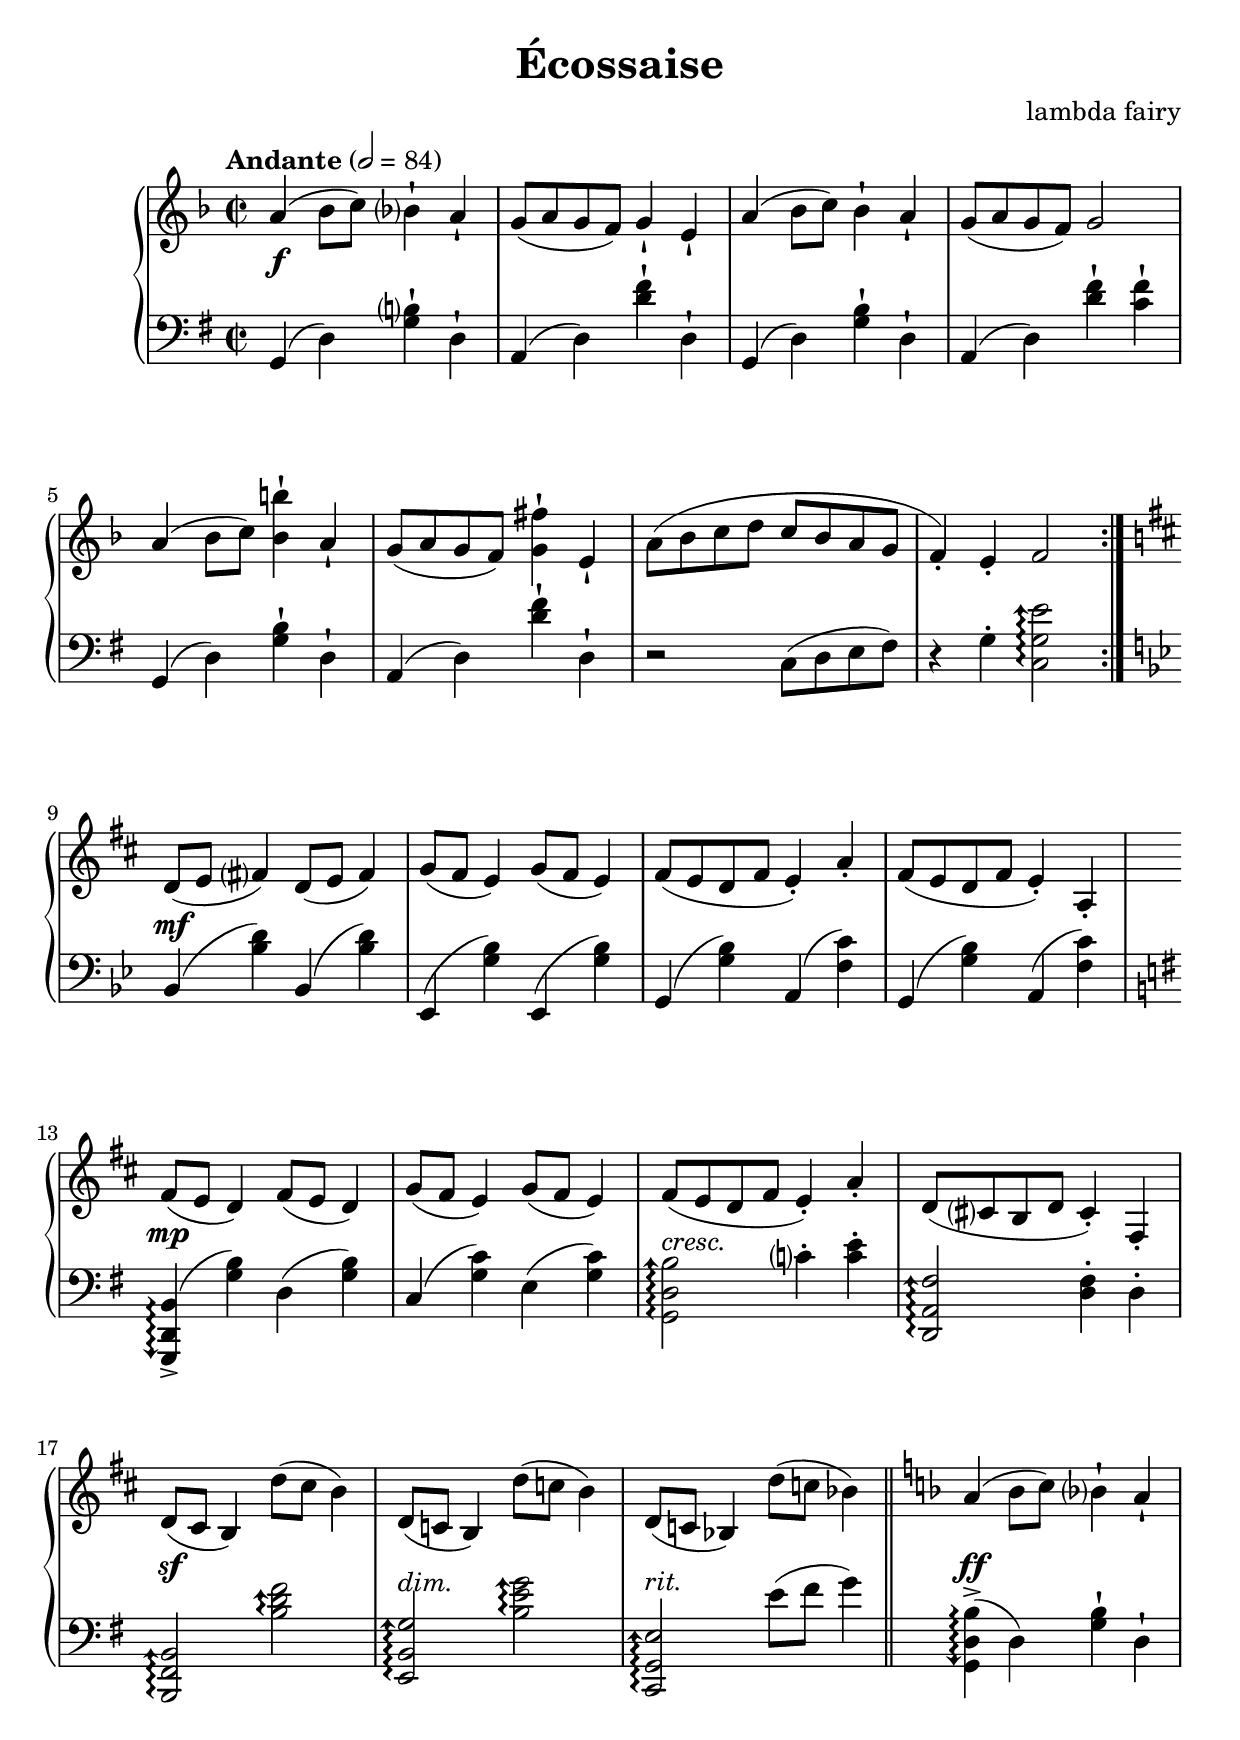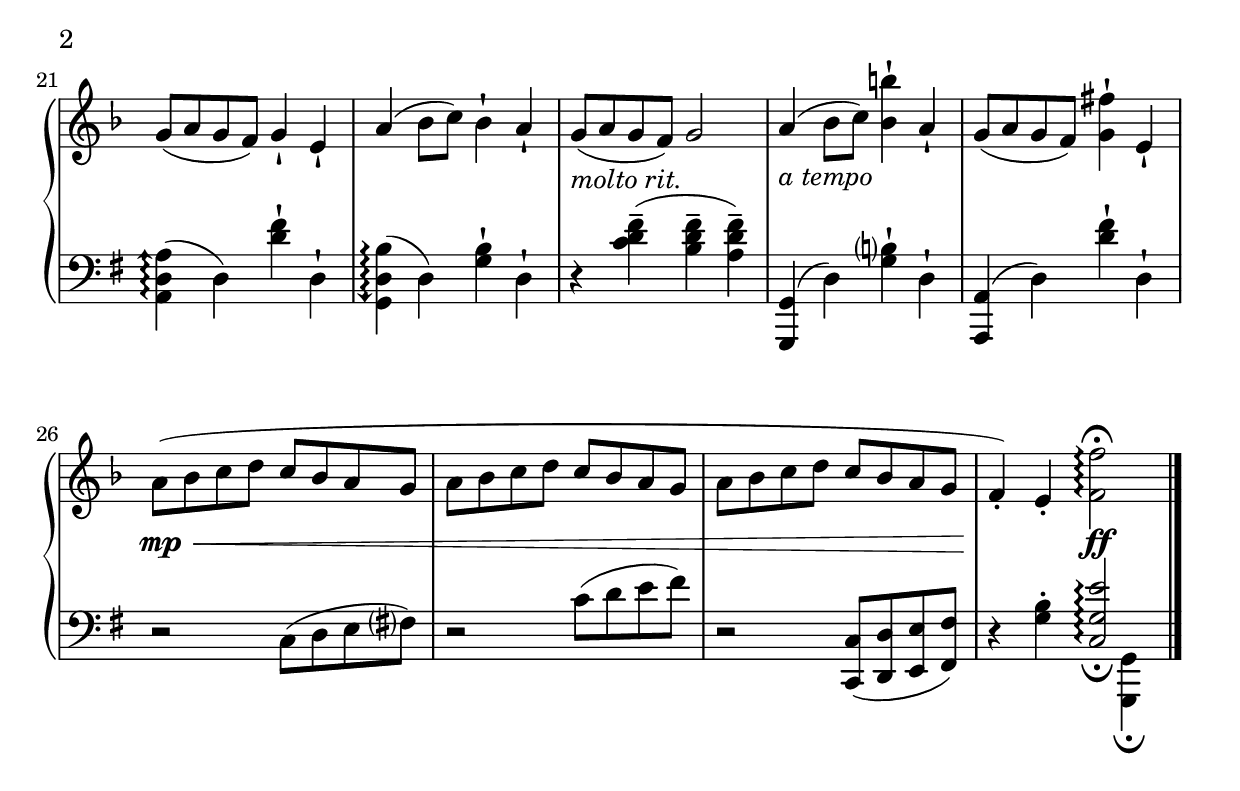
\version "2.18.2"

\include "articulate.ly"
\include "shared.ily"

#(set-global-staff-size 23)

\header {
    title = "Écossaise"
    }

global = {
    \time 2/2
    \set Staff.midiInstrument = #"acoustic grand"
    }

A = {
    \tempo "Andante" 2 = 84
    \clef treble
    \key f \major

    \relative f' {
        \repeat volta 2 {
            | a4( bf8 c) bf?4-! a-!
            | g8( a g f) g4-! e-!
            | a4( bf8 c) bf4-! a-!
            | g8( a g f) g2

            | a4( bf8 c) <bf b'>4-! a-!
            | g8( a g f) <g fs'>4-! e-!
            | a8( bf c d c bf a g
            | f4)-. e-. f2
            }
        }

    \key d \major
    \relative d' {
        | d8( e fs?4) d8( e fs4)
        | g8( fs e4) g8( fs e4)
        | fs8( e d fs e4)-. a-.
        | fs8( e d fs e4)-. a,-.

        | fs'8( e d4) fs8( e d4)
        | g8( fs e4) g8( fs e4)
        | fs8( e d fs e4)-. a-.
        | d,8( cs? b d cs4)-. fs,-.

        | d'8( cs b4) d'8( cs b4)
        | d,8( c b4) d'8( c b4)
        | d,8( c bf4) d'8( c bf4)
        }

    \bar "||"

    \key f \major
    \relative f' {
        | a4( bf8 c) bf?4-! a-!
        | g8( a g f) g4-! e-!
        | a4( bf8 c) bf4-! a-!
        | g8( a g f) g2

        %{
        | a4( bf8 c) b'16( bf,? b' bf,) a4-!
        | g8( a g f) fs'16( g, fs' g,) e4-!
        %}
        | a4( bf8 c) <bf b'>4-! a-!
        | g8( a g f) <g fs'>4-! e-!
        | a8( bf c d c bf a g
        | a bf c d c bf a g
        | a bf c d c bf a g
        | f4)-. e-. <f f'>2\arpeggio\fermata
        }

    \bar "|."
    }

dynamics = {
    | s1*8\f
    | s1*4\mf
    | s1*2\mp
    | s1*2-\markup { \italic "cresc." }
    | s1\sf
    | s1-\markup { \italic "dim." }
    | s1-\markup { \italic "rit." }
    | s1*3\ff
    | s1-\markup { \italic "molto rit." }
    | s1*2-\markup { \italic "a tempo" }
    | s1*3\mp\<
    | s2\! s\ff
    }

B = {
    \clef bass
    \key g \major

    \arpeggioArrowUp

    \relative g, {
        \repeat volta 2 {
            | g4( d') <g b?>-! d-!
            | a4( d) <d' fs>-! d,-!
            | g,4( d') <g b>-! d-!
            | a4( d) <d' fs>-! <c fs>-!

            | g,4( d') <g b>-! d-!
            | a4( d) <d' fs>-! d,-!
            | r2 c8( d e fs)
            | r4 g4-. <c, g' e'>2\arpeggio
            }
        }

    \key bf \major
    \relative bf, {
        | bf4( <bf' d>) bf,4( <bf' d>)
        | ef,,4( <g' bf>) ef,4( <g' bf>)
        | g,4( <g' bf>) a,4( <f' c'>)
        | g,4( <g' bf>) a,4( <f' c'>)

        \key g \major
        \arpeggioArrowDown
        | <g,, d' b'>4(->\arpeggio <g'' b>) d4( <g b>)
        | c,4( <g' c>) e4( <g c>)
        \arpeggioArrowUp
        | <g, d' b'>2\arpeggio c'?4-. <c e>-.
        | <d,, a' fs'>2\arpeggio <d' fs>4-. d-.

        | <b, fs' b>2\arpeggio <b'' d fs>\arpeggio
        | <e,, b' g'>\arpeggio <b'' e g>\arpeggio
        | <c,, g' e'>\arpeggio e''8( fs g4)
        }

    \relative g, {
        \arpeggioArrowDown
        | <g d' b'>4->(\arpeggio d') <g b>-! d-!
        \arpeggioArrowUp
        | <a d a'>4(\arpeggio d) <d' fs>-! d,-!
        \arpeggioArrowDown
        | <g, d' b'>4(\arpeggio d') <g b>-! d-!
        | r4 <c' d fs>--( <b d fs>-- <a d fs>--)

        | <g,, g'>4( d'') <g b?>-! d-!
        | <a, a'>4( d') <d' fs>-! d,-!
        | r2 c8( d e fs?)
        | r2 c'8( d e fs)
        | r2 <c,, c'>8( <d d'> <e e'> <fs fs'>)
        \arpeggioArrowUp
        | r4 <g' b>4-.
        << <c, g' e'>2\arpeggio_\fermata \\ { s4 <g, g'>\fermata } >>
        }

    }

\score {
    \new PianoStaff <<
        \new Staff = "A" << \global \A >>
        \new Dynamics \dynamics
        \new Staff = "B" << \global \B >>
        >>
    \layout { }
    }

\score {
    \articulate \new PianoStaff <<
        \new Staff = "A" << \global \A >>
        \new Dynamics \dynamics
        \new Staff = "B" << \global \B >>
        >>
    \midi { }
    }
